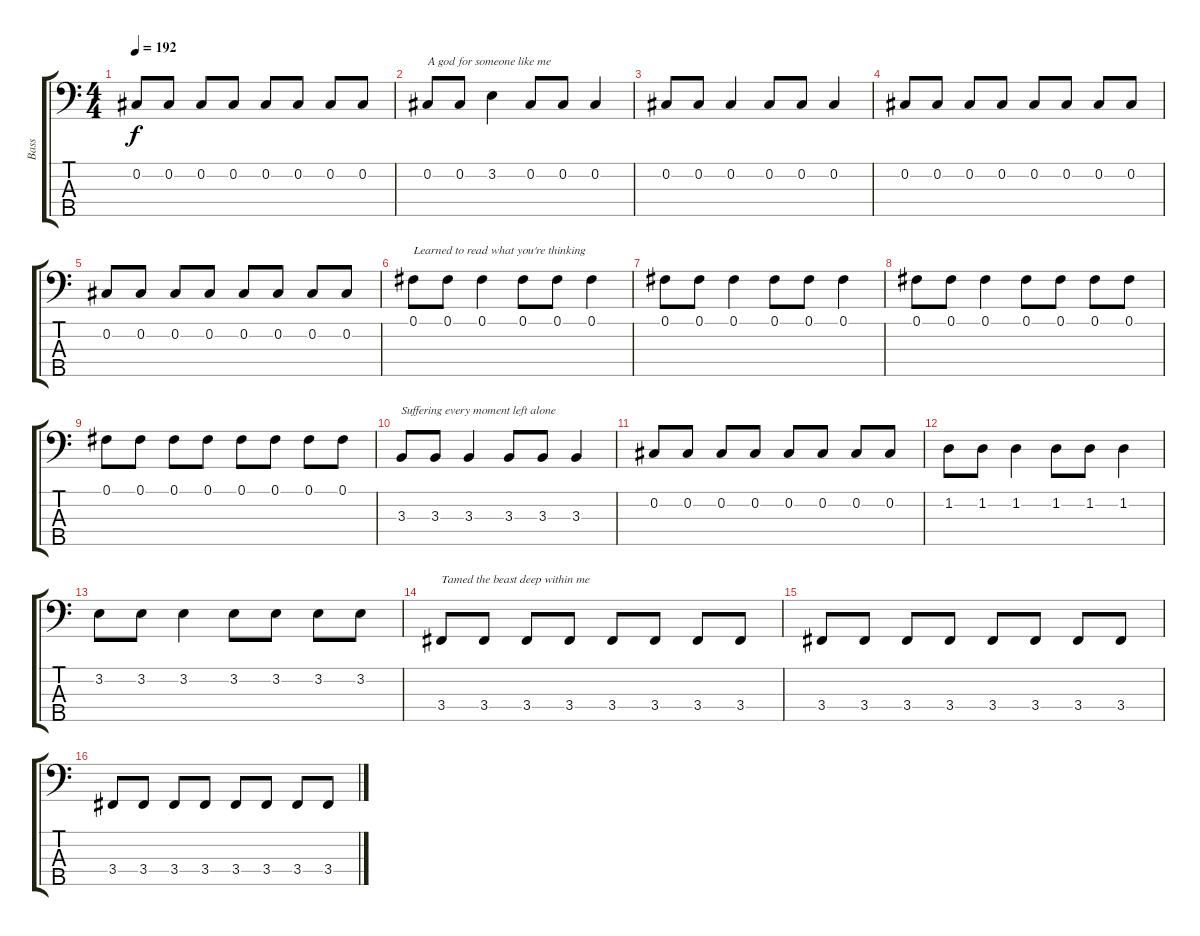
\track ("Bass" "Bass") {instrument electricbasspick}
\staff {score tabs}
\tuning (Gb2 Db2 Ab1 Eb1 Bb0) {hide}
\ts (4 4)
\tempo 192
\clef f4
\ks c
0.2.8{dy f} 0.2.8 0.2.8 0.2.8 0.2.8 0.2.8 0.2.8 0.2.8 |
0.2.8{txt "A god for someone like me"} 0.2.8 3.2.4 0.2.8 0.2.8 0.2.4 |
0.2.8 0.2.8 0.2.4 0.2.8 0.2.8 0.2.4 |
0.2.8 0.2.8 0.2.8 0.2.8 0.2.8 0.2.8 0.2.8 0.2.8 |
0.2.8 0.2.8 0.2.8 0.2.8 0.2.8 0.2.8 0.2.8 0.2.8 |
0.1.8{txt "Learned to read what you're thinking"} 0.1.8 0.1.4 0.1.8 0.1.8 0.1.4 |
0.1.8 0.1.8 0.1.4 0.1.8 0.1.8 0.1.4 |
0.1.8 0.1.8 0.1.4 0.1.8 0.1.8 0.1.8 0.1.8 |
0.1.8 0.1.8 0.1.8 0.1.8 0.1.8 0.1.8 0.1.8 0.1.8 |
3.3.8{txt "Suffering every moment left alone"} 3.3.8 3.3.4 3.3.8 3.3.8 3.3.4 |
0.2.8 0.2.8 0.2.8 0.2.8 0.2.8 0.2.8 0.2.8 0.2.8 |
1.2.8 1.2.8 1.2.4 1.2.8 1.2.8 1.2.4 |
3.2.8 3.2.8 3.2.4 3.2.8 3.2.8 3.2.8 3.2.8 |
3.4.8{txt "Tamed the beast deep within me"} 3.4.8 3.4.8 3.4.8 3.4.8 3.4.8 3.4.8 3.4.8 |
3.4.8 3.4.8 3.4.8 3.4.8 3.4.8 3.4.8 3.4.8 3.4.8 |
3.4.8 3.4.8 3.4.8 3.4.8 3.4.8 3.4.8 3.4.8 3.4.8
